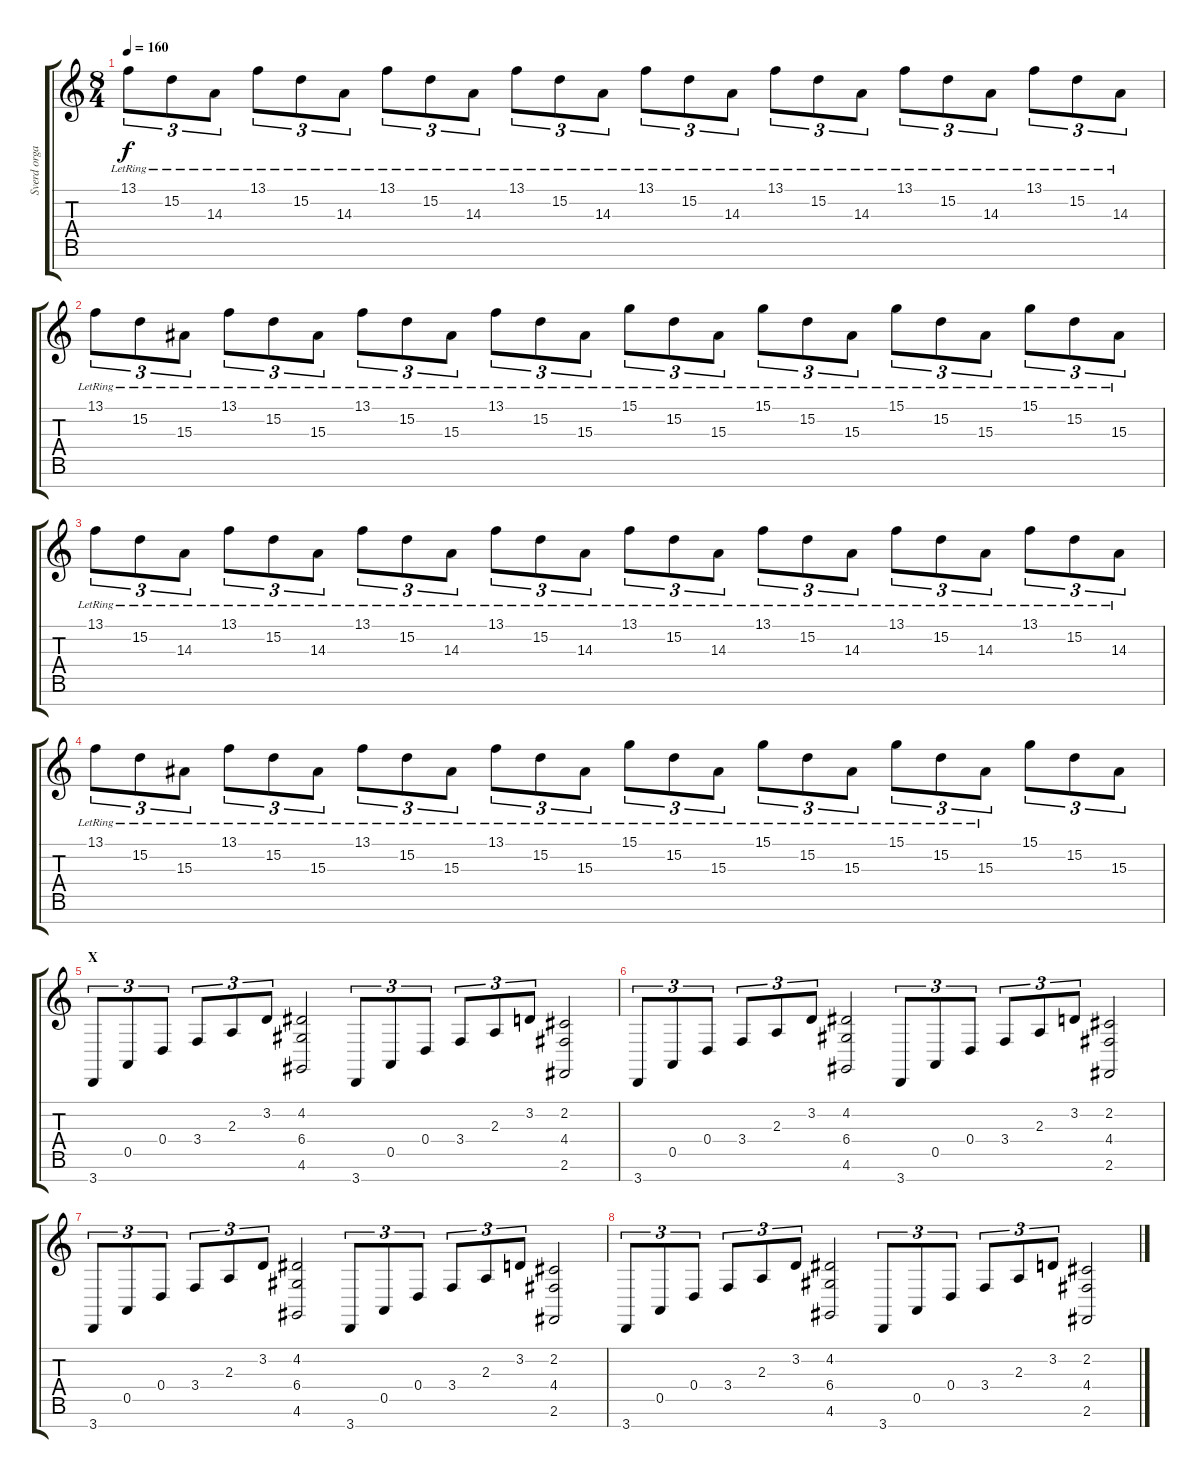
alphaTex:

\track ("Sverd organ RH" "Sverd orga") {instrument percussiveorgan}
\staff {score tabs}
\tuning (E4 B3 G3 D3 A2 E2 B1) {hide}
\ts (8 4)
\tempo 160
\clef g2
\ks c
13.1{lr}.8{tu (3 2) dy f} 15.2{lr}.8{tu (3 2)} 14.3{lr}.8{tu (3 2)} 13.1{lr}.8{tu (3 2)} 15.2{lr}.8{tu (3 2)} 14.3{lr}.8{tu (3 2)} 13.1{lr}.8{tu (3 2)} 15.2{lr}.8{tu (3 2)} 14.3{lr}.8{tu (3 2)} 13.1{lr}.8{tu (3 2)} 15.2{lr}.8{tu (3 2)} 14.3{lr}.8{tu (3 2)} 13.1{lr}.8{tu (3 2)} 15.2{lr}.8{tu (3 2)} 14.3{lr}.8{tu (3 2)} 13.1{lr}.8{tu (3 2)} 15.2{lr}.8{tu (3 2)} 14.3{lr}.8{tu (3 2)} 13.1{lr}.8{tu (3 2)} 15.2{lr}.8{tu (3 2)} 14.3{lr}.8{tu (3 2)} 13.1{lr}.8{tu (3 2)} 15.2{lr}.8{tu (3 2)} 14.3{lr}.8{tu (3 2)} |
13.1{lr}.8{tu (3 2)} 15.2{lr}.8{tu (3 2)} 15.3{lr}.8{tu (3 2)} 13.1{lr}.8{tu (3 2)} 15.2{lr}.8{tu (3 2)} 15.3{lr}.8{tu (3 2)} 13.1{lr}.8{tu (3 2)} 15.2{lr}.8{tu (3 2)} 15.3{lr}.8{tu (3 2)} 13.1{lr}.8{tu (3 2)} 15.2{lr}.8{tu (3 2)} 15.3{lr}.8{tu (3 2)} 15.1{lr}.8{tu (3 2)} 15.2{lr}.8{tu (3 2)} 15.3{lr}.8{tu (3 2)} 15.1{lr}.8{tu (3 2)} 15.2{lr}.8{tu (3 2)} 15.3{lr}.8{tu (3 2)} 15.1{lr}.8{tu (3 2)} 15.2{lr}.8{tu (3 2)} 15.3{lr}.8{tu (3 2)} 15.1{lr}.8{tu (3 2)} 15.2{lr}.8{tu (3 2)} 15.3{lr}.8{tu (3 2)} |
13.1{lr}.8{tu (3 2)} 15.2{lr}.8{tu (3 2)} 14.3{lr}.8{tu (3 2)} 13.1{lr}.8{tu (3 2)} 15.2{lr}.8{tu (3 2)} 14.3{lr}.8{tu (3 2)} 13.1{lr}.8{tu (3 2)} 15.2{lr}.8{tu (3 2)} 14.3{lr}.8{tu (3 2)} 13.1{lr}.8{tu (3 2)} 15.2{lr}.8{tu (3 2)} 14.3{lr}.8{tu (3 2)} 13.1{lr}.8{tu (3 2)} 15.2{lr}.8{tu (3 2)} 14.3{lr}.8{tu (3 2)} 13.1{lr}.8{tu (3 2)} 15.2{lr}.8{tu (3 2)} 14.3{lr}.8{tu (3 2)} 13.1{lr}.8{tu (3 2)} 15.2{lr}.8{tu (3 2)} 14.3{lr}.8{tu (3 2)} 13.1{lr}.8{tu (3 2)} 15.2{lr}.8{tu (3 2)} 14.3{lr}.8{tu (3 2)} |
13.1{lr}.8{tu (3 2)} 15.2{lr}.8{tu (3 2)} 15.3{lr}.8{tu (3 2)} 13.1{lr}.8{tu (3 2)} 15.2{lr}.8{tu (3 2)} 15.3{lr}.8{tu (3 2)} 13.1{lr}.8{tu (3 2)} 15.2{lr}.8{tu (3 2)} 15.3{lr}.8{tu (3 2)} 13.1{lr}.8{tu (3 2)} 15.2{lr}.8{tu (3 2)} 15.3{lr}.8{tu (3 2)} 15.1{lr}.8{tu (3 2)} 15.2{lr}.8{tu (3 2)} 15.3{lr}.8{tu (3 2)} 15.1{lr}.8{tu (3 2)} 15.2{lr}.8{tu (3 2)} 15.3{lr}.8{tu (3 2)} 15.1{lr}.8{tu (3 2)} 15.2{lr}.8{tu (3 2)} 15.3{lr}.8{tu (3 2)} 15.1.8{tu (3 2)} 15.2.8{tu (3 2)} 15.3.8{tu (3 2)} |
\section ("" "X")
3.7.8{tu (3 2)} 0.5.8{tu (3 2)} 0.4.8{tu (3 2)} 3.4.8{tu (3 2)} 2.3.8{tu (3 2)} 3.2.8{tu (3 2)} (4.2 6.4 4.6).2 3.7.8{tu (3 2)} 0.5.8{tu (3 2)} 0.4.8{tu (3 2)} 3.4.8{tu (3 2)} 2.3.8{tu (3 2)} 3.2.8{tu (3 2)} (2.2 4.4 2.6).2 |
3.7.8{tu (3 2)} 0.5.8{tu (3 2)} 0.4.8{tu (3 2)} 3.4.8{tu (3 2)} 2.3.8{tu (3 2)} 3.2.8{tu (3 2)} (4.2 6.4 4.6).2 3.7.8{tu (3 2)} 0.5.8{tu (3 2)} 0.4.8{tu (3 2)} 3.4.8{tu (3 2)} 2.3.8{tu (3 2)} 3.2.8{tu (3 2)} (2.2 4.4 2.6).2 |
3.7.8{tu (3 2)} 0.5.8{tu (3 2)} 0.4.8{tu (3 2)} 3.4.8{tu (3 2)} 2.3.8{tu (3 2)} 3.2.8{tu (3 2)} (4.2 6.4 4.6).2 3.7.8{tu (3 2)} 0.5.8{tu (3 2)} 0.4.8{tu (3 2)} 3.4.8{tu (3 2)} 2.3.8{tu (3 2)} 3.2.8{tu (3 2)} (2.2 4.4 2.6).2 |
3.7.8{tu (3 2)} 0.5.8{tu (3 2)} 0.4.8{tu (3 2)} 3.4.8{tu (3 2)} 2.3.8{tu (3 2)} 3.2.8{tu (3 2)} (4.2 6.4 4.6).2 3.7.8{tu (3 2)} 0.5.8{tu (3 2)} 0.4.8{tu (3 2)} 3.4.8{tu (3 2)} 2.3.8{tu (3 2)} 3.2.8{tu (3 2)} (2.2 4.4 2.6).2
